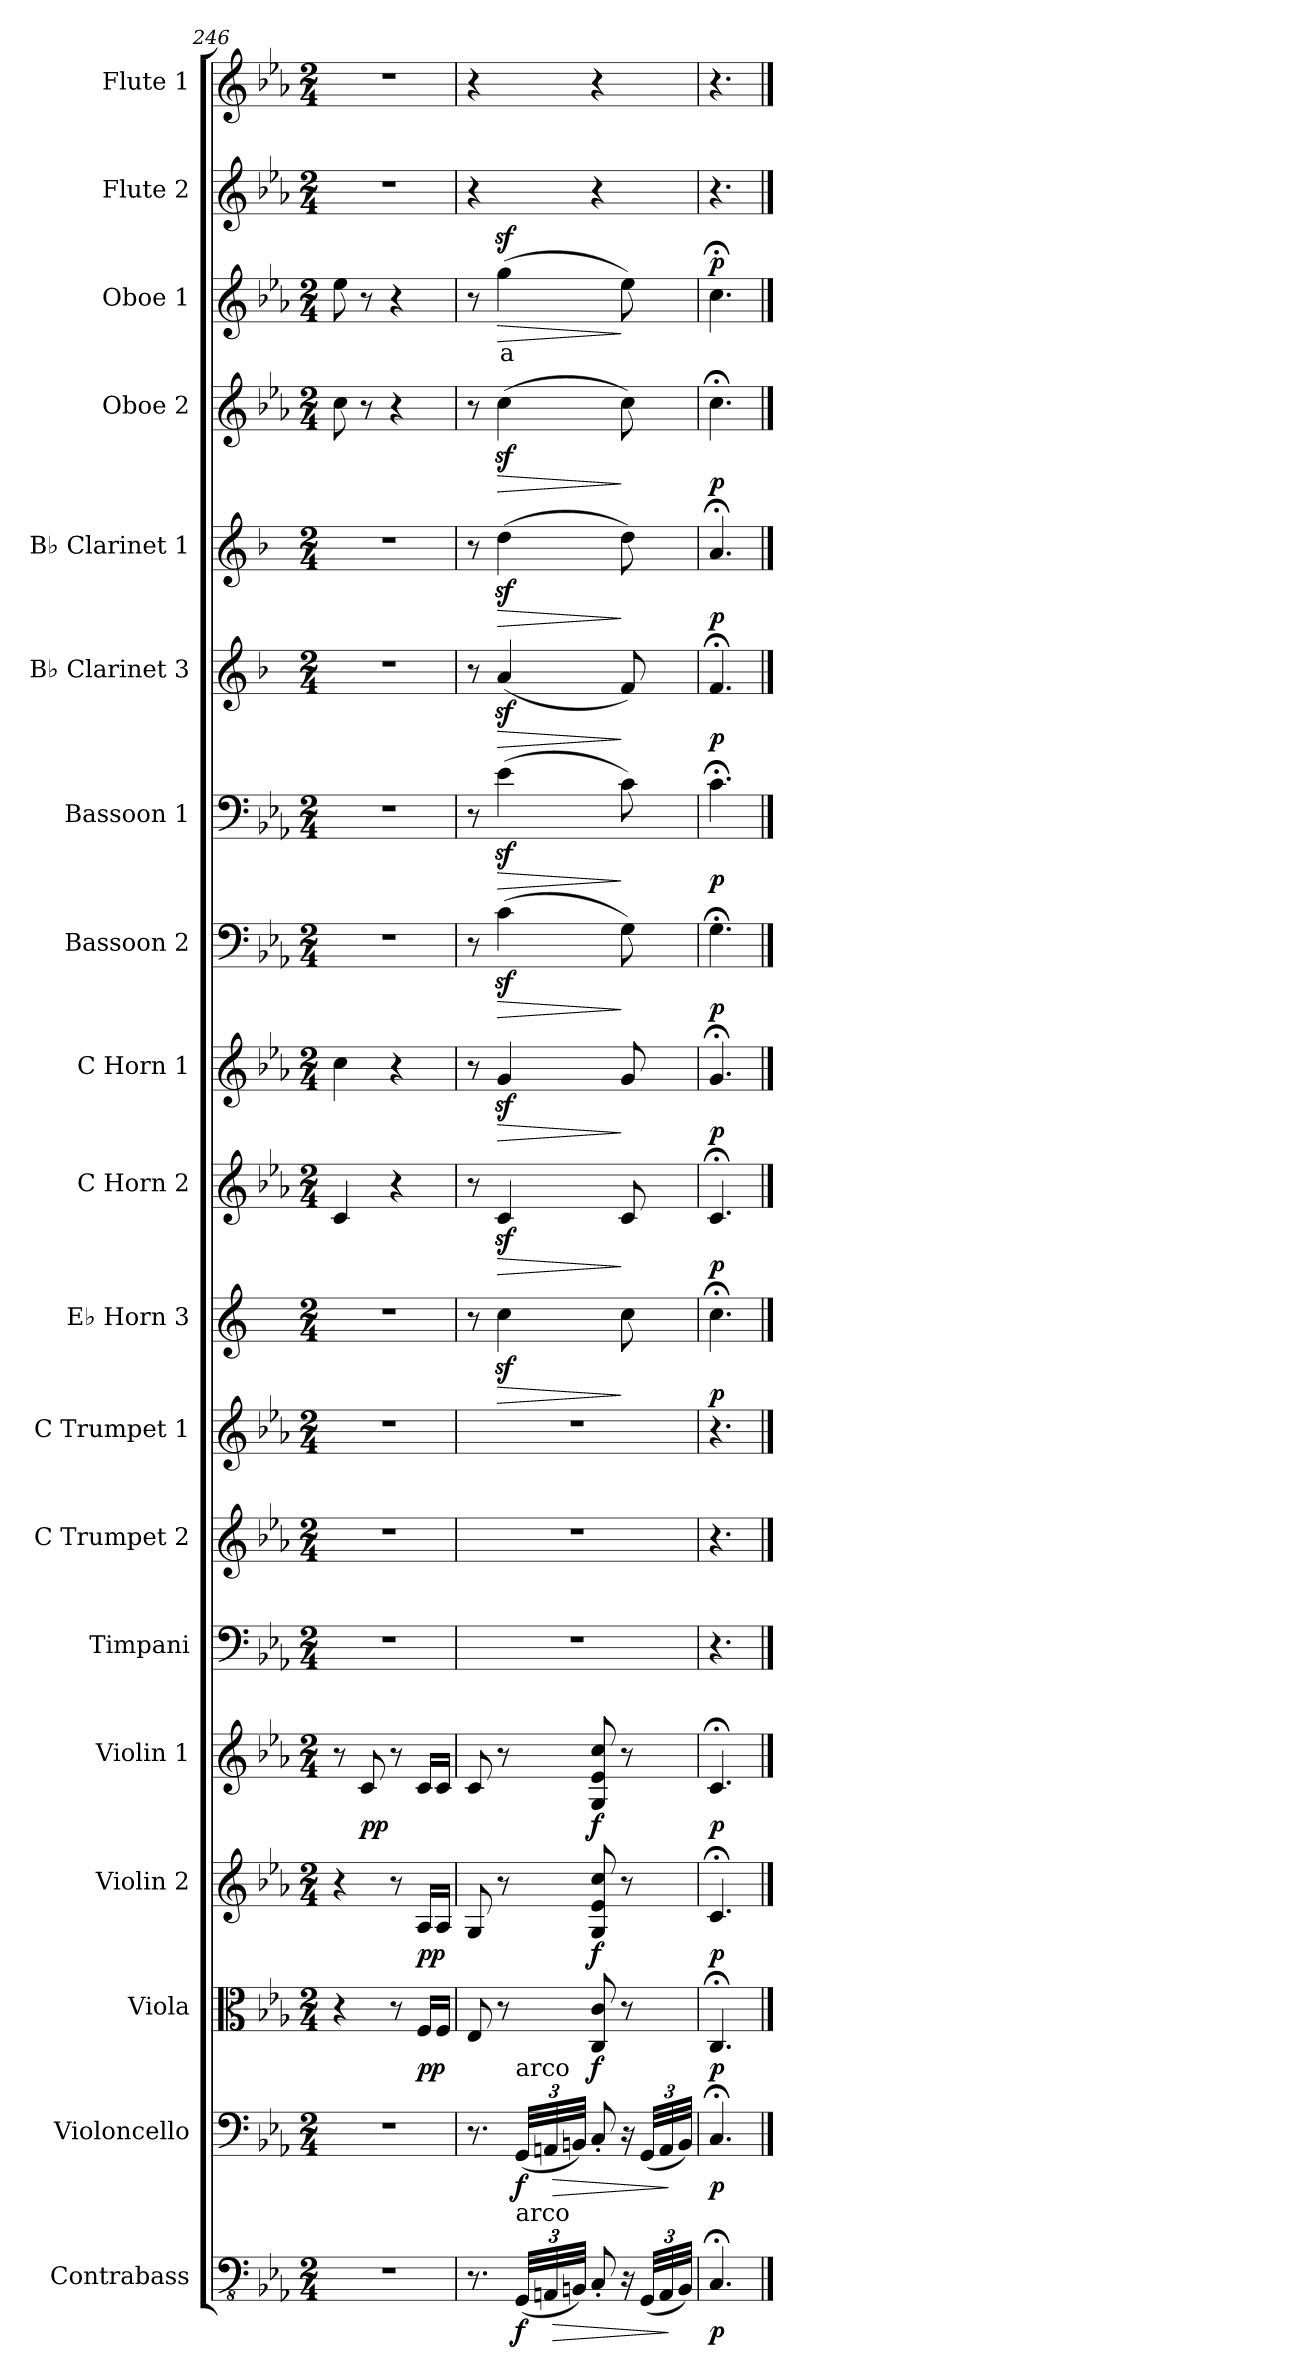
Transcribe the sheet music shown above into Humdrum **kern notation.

**kern	**dynam	**kern	**dynam	**kern	**dynam	**kern	**dynam	**kern	**dynam	**kern	**kern	**kern	**kern	**dynam	**kern	**dynam	**kern	**dynam	**kern	**dynam	**kern	**dynam	**kern	**dynam	**kern	**dynam	**kern	**dynam	**kern	**text	**dynam	**kern	**kern
*part19	*part19	*part18	*part18	*part17	*part17	*part16	*part16	*part15	*part15	*part14	*part13	*part12	*part11	*part11	*part10	*part10	*part9	*part9	*part8	*part8	*part7	*part7	*part6	*part6	*part5	*part5	*part4	*part4	*part3	*part3	*part3	*part2	*part1
*staff19	*staff19	*staff18	*staff18	*staff17	*staff17	*staff16	*staff16	*staff15	*staff15	*staff14	*staff13	*staff12	*staff11	*staff11	*staff10	*staff10	*staff9	*staff9	*staff8	*staff8	*staff7	*staff7	*staff6	*staff6	*staff5	*staff5	*staff4	*staff4	*staff3	*staff3	*staff3	*staff2	*staff1
*I"Contrabass	*	*I"Violoncello	*	*I"Viola	*	*I"Violin 2	*	*I"Violin 1	*	*I"Timpani	*I"C Trumpet 2	*I"C Trumpet 1	*I"E♭ Horn 3	*	*I"C Horn 2	*	*I"C Horn 1	*	*I"Bassoon 2	*	*I"Bassoon 1	*	*I"B♭ Clarinet 3	*	*I"B♭ Clarinet 1	*	*I"Oboe 2	*	*I"Oboe 1	*	*	*I"Flute 2	*I"Flute 1
*I'Cb	*	*I'Vc	*	*I'Vla	*	*I'Vln 2	*	*I'Vln 1	*	*I'Timp	*I'Tpt 2	*I'Tpt 1	*I'Hn 3	*	*I'Hn 2	*	*I'Hn 1	*	*I'Bsn 2	*	*I'Bsn 1	*	*I'Cl 2	*	*I'Cl 1	*	*I'Ob 2	*	*I'Ob 1	*	*	*I'Fl 2	*I'Fl 1
*clefFv4	*	*clefF4	*	*clefC3	*	*clefG2	*	*clefG2	*	*clefF4	*clefG2	*clefG2	*clefG2	*	*clefG2	*	*clefG2	*	*clefF4	*	*clefF4	*	*clefG2	*	*clefG2	*	*clefG2	*	*clefG2	*	*	*clefG2	*clefG2
*	*	*	*	*	*	*	*	*	*	*	*	*	*ITrd5c9	*	*ITrd7c12	*	*ITrd7c12	*	*	*	*	*	*ITrd1c2	*	*ITrd1c2	*	*	*	*	*	*	*	*
*k[b-e-a-]	*	*k[b-e-a-]	*	*k[b-e-a-]	*	*k[b-e-a-]	*	*k[b-e-a-]	*	*k[b-e-a-]	*k[b-e-a-]	*k[b-e-a-]	*k[b-e-a-]	*	*k[b-e-a-]	*	*k[b-e-a-]	*	*k[b-e-a-]	*	*k[b-e-a-]	*	*k[b-e-a-]	*	*k[b-e-a-]	*	*k[b-e-a-]	*	*k[b-e-a-]	*	*	*k[b-e-a-]	*k[b-e-a-]
*M2/4	*	*M2/4	*	*M2/4	*	*M2/4	*	*M2/4	*	*M2/4	*M2/4	*M2/4	*M2/4	*	*M2/4	*	*M2/4	*	*M2/4	*	*M2/4	*	*M2/4	*	*M2/4	*	*M2/4	*	*M2/4	*	*	*M2/4	*M2/4
=246	=246	=246	=246	=246	=246	=246	=246	=246	=246	=246	=246	=246	=246	=246	=246	=246	=246	=246	=246	=246	=246	=246	=246	=246	=246	=246	=246	=246	=246	=246	=246	=246	=246
2r	.	2r	.	4r	.	4r	.	8r	.	2r	2r	2r	2r	.	4C/	.	4c\	.	2r	.	2r	.	2r	.	2r	.	8cc\	.	8ee-\	.	.	2r	2r
!	!	!	!	!	!	!	!	!	!LO:DY:b	!	!	!	!	!	!	!	!	!	!	!	!	!	!	!	!	!	!	!	!	!	!	!	!
.	.	.	.	.	.	.	.	8c/	pp	.	.	.	.	.	.	.	.	.	.	.	.	.	.	.	.	.	8r	.	8r	.	.	.	.
.	.	.	.	8r	.	8r	.	8r	.	.	.	.	.	.	4r	.	4r	.	.	.	.	.	.	.	.	.	4r	.	4r	.	.	.	.
!	!	!	!	!	!LO:DY:b	!	!LO:DY:b	!	!	!	!	!	!	!	!	!	!	!	!	!	!	!	!	!	!	!	!	!	!	!	!	!	!
.	.	.	.	16F/LL	pp	16A-/LL	pp	16c/LL	.	.	.	.	.	.	.	.	.	.	.	.	.	.	.	.	.	.	.	.	.	.	.	.	.
.	.	.	.	16F/JJ	.	16A-/JJ	.	16c/JJ	.	.	.	.	.	.	.	.	.	.	.	.	.	.	.	.	.	.	.	.	.	.	.	.	.
=247	=247	=247	=247	=247	=247	=247	=247	=247	=247	=247	=247	=247	=247	=247	=247	=247	=247	=247	=247	=247	=247	=247	=247	=247	=247	=247	=247	=247	=247	=247	=247	=247	=247
8.r	.	8.r	.	8E-/	.	8G/	.	8c/	.	2r	2r	2r	8r	.	8r	.	8r	.	8r	.	8r	.	8r	.	8r	.	8r	.	8r	.	.	4r	4r
!	!	!	!	!	!	!	!	!	!	!	!	!	!	!LO:HP:b	!	!LO:HP:b	!	!LO:HP:b	!	!LO:HP:b	!	!LO:HP:b	!	!LO:HP:b	!	!LO:HP:b	!	!LO:HP:b	!	!LO:LY:b:color=#FF0000	!LO:HP:b	!	!
.	.	.	.	8r	.	8r	.	8r	.	.	.	.	4e-z<\	>	4Cz</	>	4Gz</	>	(4cz<\	>	(4e-z<\	>	(4gz</	>	(4ccz<\	>	(4ccz<\	>	(4ggz<\	a	>	.	.
*Xbrackettup	*	*Xbrackettup	*	*	*	*	*	*	*	*	*	*	*	*	*	*	*	*	*	*	*	*	*	*	*	*	*	*	*	*	*	*	*
!	!	!LO:TX:a:t=arco	!	!	!	!	!	!	!	!	!	!	!	!	!	!	!	!	!	!	!	!	!	!	!	!	!	!	!	!	!	!	!
!LO:TX:a:t=arco	!	!	!	!	!	!	!	!	!	!	!	!	!	!	!	!	!	!	!	!	!	!	!	!	!	!	!	!	!	!	!	!	!
!	!LO:DY:b	!	!LO:DY:b	!	!	!	!	!	!	!	!	!	!	!	!	!	!	!	!	!	!	!	!	!	!	!	!	!	!	!	!	!	!
(48GGG/LLL	f	(48GG/LLL	f	.	.	.	.	.	.	.	.	.	.	.	.	.	.	.	.	.	.	.	.	.	.	.	.	.	.	.	.	.	.
48AAAn/	.	48AAn/	.	.	.	.	.	.	.	.	.	.	.	.	.	.	.	.	.	.	.	.	.	.	.	.	.	.	.	.	.	.	.
!	!LO:HP:b	!	!LO:HP:b	!	!	!	!	!	!	!	!	!	!	!	!	!	!	!	!	!	!	!	!	!	!	!	!	!	!	!	!	!	!
48BBBn/JJJ)	>	48BBn/JJJ)	>	.	.	.	.	.	.	.	.	.	.	.	.	.	.	.	.	.	.	.	.	.	.	.	.	.	.	.	.	.	.
!	!	!	!	!	!LO:DY:b	!	!LO:DY:b	!	!LO:DY:b	!	!	!	!	!	!	!	!	!	!	!	!	!	!	!	!	!	!	!	!	!	!	!	!
8CC'/	.	8C'/	.	8C/ 8c/	f	8G/ 8e-/ 8cc/	f	8G/ 8e-/ 8cc/	f	.	.	.	.	.	.	.	.	.	.	.	.	.	.	.	.	.	.	.	.	.	.	4r	4r
16r	.	16r	.	8r	.	8r	.	8r	.	.	.	.	8e-\	]	8C/	]	8G/	]	8G\)	]	8c\)	]	8e-/)	]	8cc\)	]	8cc\)	]	8ee-\)	.	]	.	.
(48GGG/LLL	.	(48GG/LLL	.	.	.	.	.	.	.	.	.	.	.	.	.	.	.	.	.	.	.	.	.	.	.	.	.	.	.	.	.	.	.
48AAA/	.	48AA/	.	.	.	.	.	.	.	.	.	.	.	.	.	.	.	.	.	.	.	.	.	.	.	.	.	.	.	.	.	.	.
48BBB/JJJ)	]	48BB/JJJ)	]	.	.	.	.	.	.	.	.	.	.	.	.	.	.	.	.	.	.	.	.	.	.	.	.	.	.	.	.	.	.
=248	=248	=248	=248	=248	=248	=248	=248	=248	=248	=248	=248	=248	=248	=248	=248	=248	=248	=248	=248	=248	=248	=248	=248	=248	=248	=248	=248	=248	=248	=248	=248	=248	=248
!	!LO:DY:b	!	!LO:DY:b	!	!LO:DY:b	!	!LO:DY:b	!	!LO:DY:b	!	!	!	!	!LO:DY:b	!	!LO:DY:b	!	!LO:DY:b	!	!LO:DY:b	!	!LO:DY:b	!	!LO:DY:b	!	!LO:DY:b	!	!LO:DY:b	!	!	!LO:DY:b	!	!
4.CC;</	p	4.C;</	p	4.C;</	p	4.c;</	p	4.c;</	p	4.r	4.r	4.r	4.e-;<\	p	4.C;</	p	4.G;</	p	4.G;<\	p	4.c;<\	p	4.e-;</	p	4.g;</	p	4.cc;<\	p	4.cc;<\	.	p	4.r	4.r
==	==	==	==	==	==	==	==	==	==	==	==	==	==	==	==	==	==	==	==	==	==	==	==	==	==	==	==	==	==	==	==	==	==
*-	*-	*-	*-	*-	*-	*-	*-	*-	*-	*-	*-	*-	*-	*-	*-	*-	*-	*-	*-	*-	*-	*-	*-	*-	*-	*-	*-	*-	*-	*-	*-	*-	*-
